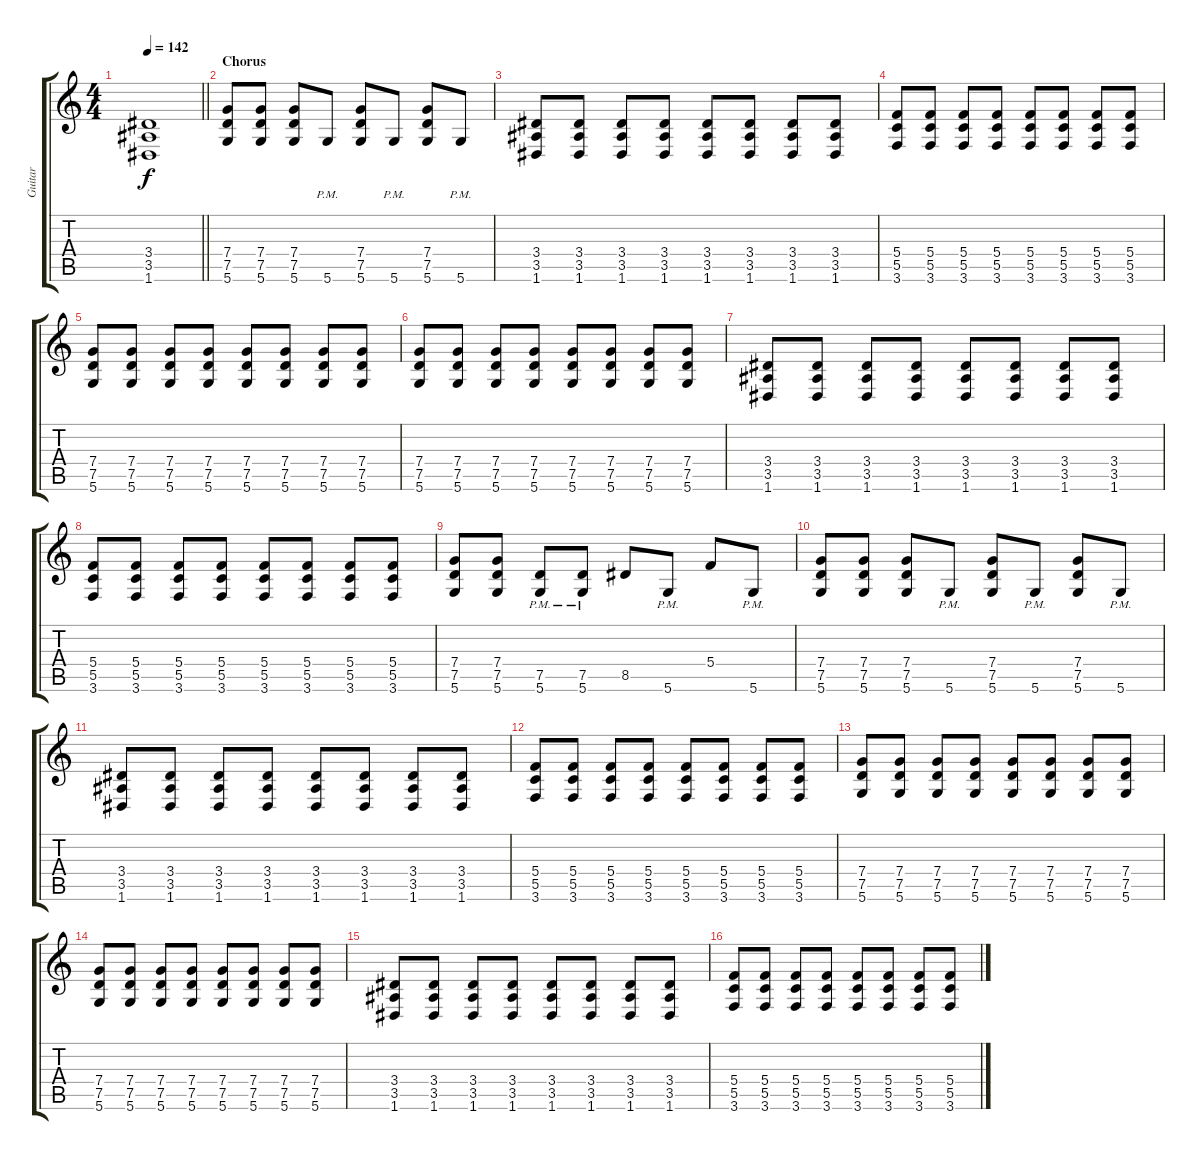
\track ("Guitar" "Guitar") {instrument overdrivenguitar}
\staff {score tabs}
\tuning (D4 A3 F3 C3 G2 D2) {hide}
\ts (4 4)
\tempo 142
\clef g2
\barLineRight lightlight
\ks c
(3.4{t} 3.5{t} 1.6{t}).1{dy f} |
\section ("" "Chorus")
(7.4 7.5 5.6).8 (7.4 7.5 5.6).8 (7.4 7.5 5.6).8 5.6{pm}.8 (7.4 7.5 5.6).8 5.6{pm}.8 (7.4 7.5 5.6).8 5.6{pm}.8 |
(3.4 3.5 1.6).8 (3.4 3.5 1.6).8 (3.4 3.5 1.6).8 (3.4 3.5 1.6).8 (3.4 3.5 1.6).8 (3.4 3.5 1.6).8 (3.4 3.5 1.6).8 (3.4 3.5 1.6).8 |
(5.4 5.5 3.6).8 (5.4 5.5 3.6).8 (5.4 5.5 3.6).8 (5.4 5.5 3.6).8 (5.4 5.5 3.6).8 (5.4 5.5 3.6).8 (5.4 5.5 3.6).8 (5.4 5.5 3.6).8 |
(7.4 7.5 5.6).8 (7.4 7.5 5.6).8 (7.4 7.5 5.6).8 (7.4 7.5 5.6).8 (7.4 7.5 5.6).8 (7.4 7.5 5.6).8 (7.4 7.5 5.6).8 (7.4 7.5 5.6).8 |
(7.4 7.5 5.6).8 (7.4 7.5 5.6).8 (7.4 7.5 5.6).8 (7.4 7.5 5.6).8 (7.4 7.5 5.6).8 (7.4 7.5 5.6).8 (7.4 7.5 5.6).8 (7.4 7.5 5.6).8 |
(3.4 3.5 1.6).8 (3.4 3.5 1.6).8 (3.4 3.5 1.6).8 (3.4 3.5 1.6).8 (3.4 3.5 1.6).8 (3.4 3.5 1.6).8 (3.4 3.5 1.6).8 (3.4 3.5 1.6).8 |
(5.4 5.5 3.6).8 (5.4 5.5 3.6).8 (5.4 5.5 3.6).8 (5.4 5.5 3.6).8 (5.4 5.5 3.6).8 (5.4 5.5 3.6).8 (5.4 5.5 3.6).8 (5.4 5.5 3.6).8 |
(7.4 7.5 5.6).8 (7.4 7.5 5.6).8 (7.5{pm} 5.6{pm}).8 (7.5{pm} 5.6{pm}).8 8.5.8 5.6{pm}.8 5.4.8 5.6{pm}.8 |
(7.4 7.5 5.6).8 (7.4 7.5 5.6).8 (7.4 7.5 5.6).8 5.6{pm}.8 (7.4 7.5 5.6).8 5.6{pm}.8 (7.4 7.5 5.6).8 5.6{pm}.8 |
(3.4 3.5 1.6).8 (3.4 3.5 1.6).8 (3.4 3.5 1.6).8 (3.4 3.5 1.6).8 (3.4 3.5 1.6).8 (3.4 3.5 1.6).8 (3.4 3.5 1.6).8 (3.4 3.5 1.6).8 |
(5.4 5.5 3.6).8 (5.4 5.5 3.6).8 (5.4 5.5 3.6).8 (5.4 5.5 3.6).8 (5.4 5.5 3.6).8 (5.4 5.5 3.6).8 (5.4 5.5 3.6).8 (5.4 5.5 3.6).8 |
(7.4 7.5 5.6).8 (7.4 7.5 5.6).8 (7.4 7.5 5.6).8 (7.4 7.5 5.6).8 (7.4 7.5 5.6).8 (7.4 7.5 5.6).8 (7.4 7.5 5.6).8 (7.4 7.5 5.6).8 |
(7.4 7.5 5.6).8 (7.4 7.5 5.6).8 (7.4 7.5 5.6).8 (7.4 7.5 5.6).8 (7.4 7.5 5.6).8 (7.4 7.5 5.6).8 (7.4 7.5 5.6).8 (7.4 7.5 5.6).8 |
(3.4 3.5 1.6).8 (3.4 3.5 1.6).8 (3.4 3.5 1.6).8 (3.4 3.5 1.6).8 (3.4 3.5 1.6).8 (3.4 3.5 1.6).8 (3.4 3.5 1.6).8 (3.4 3.5 1.6).8 |
(5.4 5.5 3.6).8 (5.4 5.5 3.6).8 (5.4 5.5 3.6).8 (5.4 5.5 3.6).8 (5.4 5.5 3.6).8 (5.4 5.5 3.6).8 (5.4 5.5 3.6).8 (5.4 5.5 3.6).8
